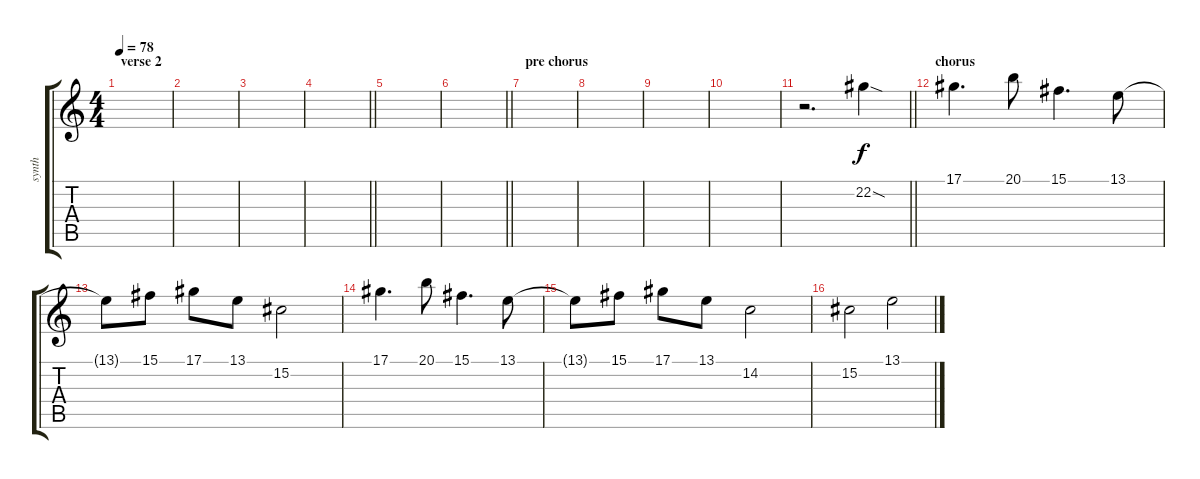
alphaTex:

\track ("synth" "synth") {instrument stringensemble1}
\staff {score tabs}
\tuning (Eb4 Bb3 Gb3 Db3 Ab2 Eb2) {hide}
\ts (4 4)
\section ("" "verse 2")
\tempo 78
\clef g2
\ks c
|
|
|
\barLineRight lightlight
|
|
\barLineRight lightlight
|
\section ("" "pre chorus")
|
|
|
|
\barLineRight lightlight
r.2{d} 22.2{sod}.4 |
\section ("" "chorus")
17.1.4{d} 20.1.8 15.1.4{d} 13.1.8 |
13.1{t}.8 15.1.8 17.1.8 13.1.8 15.2.2 |
17.1.4{d} 20.1.8 15.1.4{d} 13.1.8 |
13.1{t}.8 15.1.8 17.1.8 13.1.8 14.2.2 |
15.2.2 13.1.2
